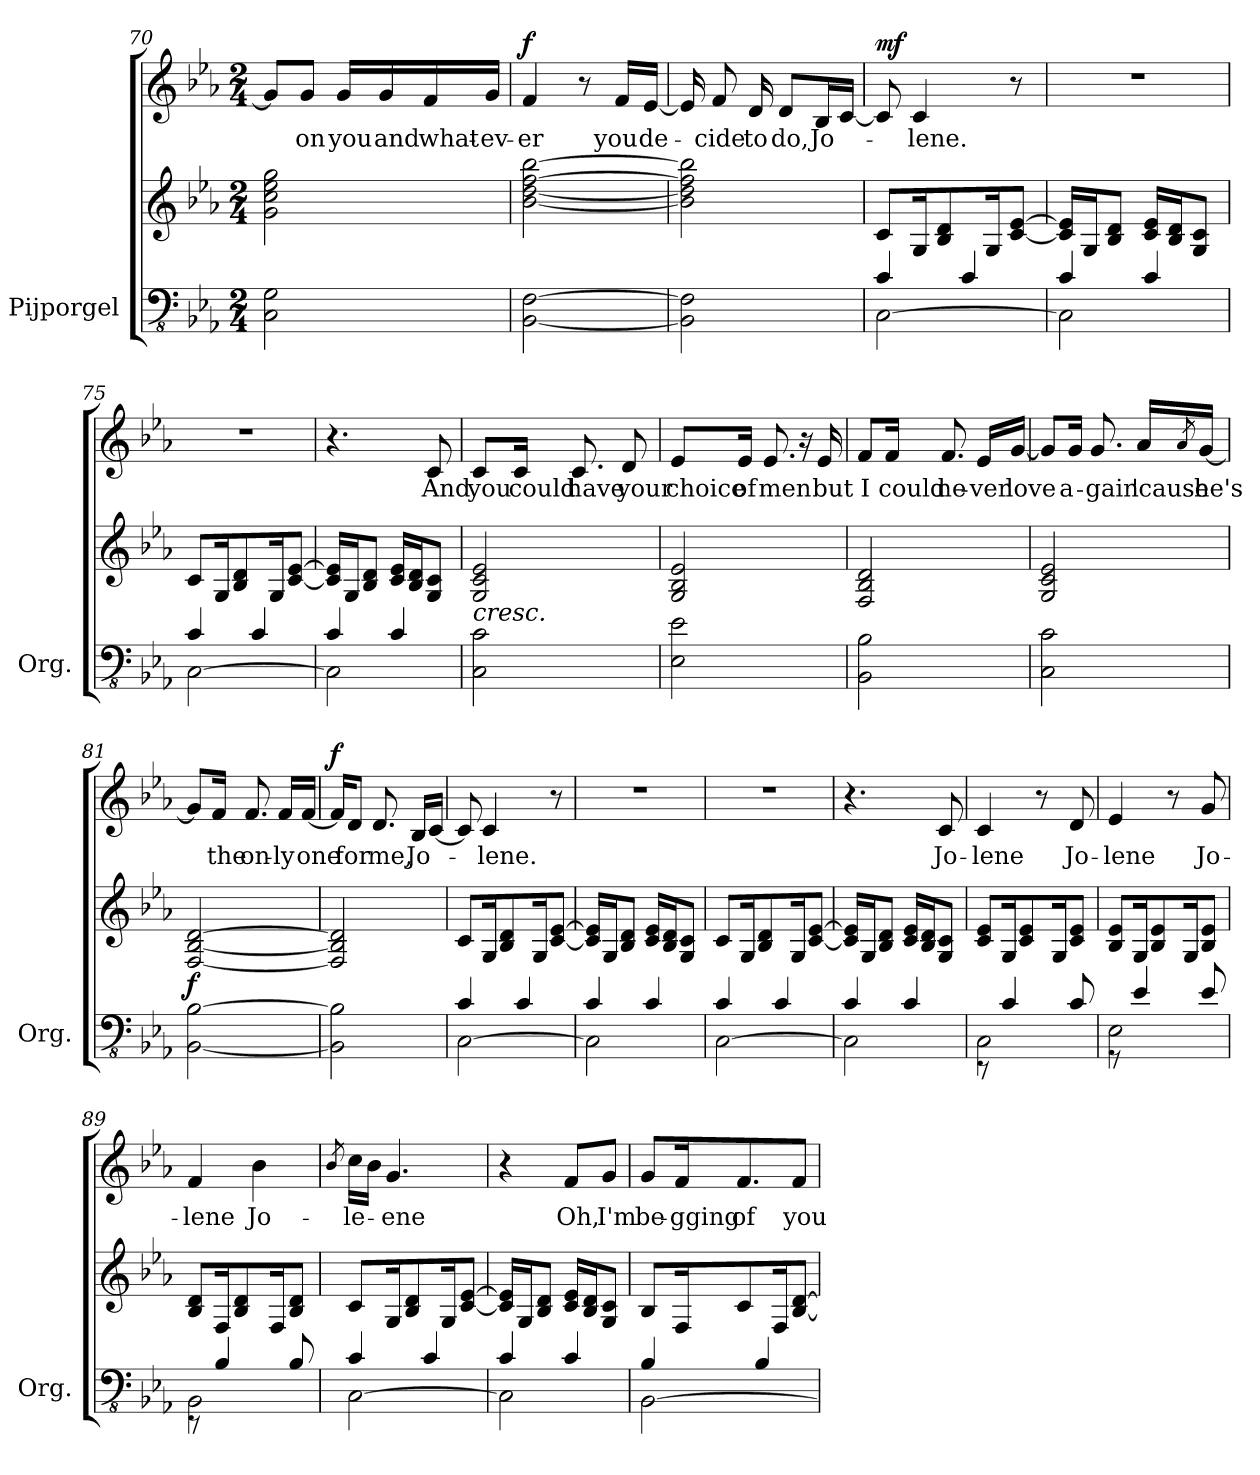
**kern	**kern	**kern	**text	**dynam
*part1	*part1	*part1	*part1	*part1
*staff3	*staff2	*staff1	*staff1	*staff1/2/3
*I"Pijporgel	*	*	*	*
*I'Org.	*	*	*	*
*clefFv4	*clefG2	*clefG2	*	*
*k[b-e-a-]	*k[b-e-a-]	*k[b-e-a-]	*	*
*M2/4	*M2/4	*M2/4	*	*
=70	=70	=70	=70	=70
2CC\ 2GG\	2g\ 2cc\ 2ee-\ 2gg\	8g/L]	.	.
!	!	!	!LO:LY:b	!
.	.	8g/J	on	.
!	!	!	!LO:LY:b	!
.	.	16g/LL	you	.
!	!	!	!LO:LY:b	!
.	.	16g/	and	.
!	!	!	!LO:LY:b	!
.	.	16f/	what-	.
!	!	!	!LO:LY:b	!
.	.	16g/JJ	-ev-	.
=71	=71	=71	=71	=71
!	!	!	!LO:LY:b	!LO:DY:b=2
[2BBB-\ [2FF\	[2b-\ [2dd\ [2ff\ [2bb-\	4f/	-er	f
.	.	8r	.	.
!	!	!	!LO:LY:b	!
.	.	16f/LL	you	.
!	!	!	!LO:LY:b	!
.	.	[16e-/JJ	de-	.
!!LO:LB:g=z
=72	=72	=72	=72	=72
2BBB-\] 2FF\]	2b-\] 2dd\] 2ff\] 2bb-\]	16e-/]	.	.
!	!	!	!LO:LY:b	!
.	.	8f/	-cide	.
!	!	!	!LO:LY:b	!
.	.	16d/	to	.
!	!	!	!LO:LY:b	!
.	.	8d/L	do,	.
!	!	!	!LO:LY:b	!
.	.	16B-/L	Jo-	.
.	.	[16c/JJ	.	.
=73	=73	=73	=73	=73
*^	*	*	*	*
!	!	!	!	!	!LO:DY:b=2
[2CC\	4C/	8c/L	8c/]	.	mf
!	!	!	!	!LO:LY:b	!
.	.	16G/K	4c/	-lene.	.
.	.	8B-/ 8d/	.	.	.
.	4C/	.	.	.	.
.	.	16G/K	.	.	.
.	.	[8c/ [8e-/J	8r	.	.
=74	=74	=74	=74	=74	=74
2CC\]	4C/	16c/] 16e-/]LL	2r	.	.
.	.	16G/J	.	.	.
.	.	8B-/ 8d/J	.	.	.
.	4C/	16c/ 16e-/LL	.	.	.
.	.	16B-/ 16d/J	.	.	.
.	.	8G/ 8c/J	.	.	.
=75	=75	=75	=75	=75	=75
[2CC\	4C/	8c/L	2r	.	.
.	.	16G/K	.	.	.
.	.	8B-/ 8d/	.	.	.
.	4C/	.	.	.	.
.	.	16G/K	.	.	.
.	.	[8c/ [8e-/J	.	.	.
=76	=76	=76	=76	=76	=76
2CC\]	4C/	16c/] 16e-/]LL	4.r	.	.
.	.	16G/J	.	.	.
.	.	8B-/ 8d/J	.	.	.
.	4C/	16c/ 16e-/LL	.	.	.
.	.	16B-/ 16d/J	.	.	.
!	!	!	!	!LO:LY:b	!
.	.	8G/ 8c/J	8c/	And	.
*v	*v	*	*	*	*
!!LO:LB:g=z
=77	=77	=77	=77	=77
!	!LO:TX:b:i:t=cresc.	!	!	!
!	!	!	!LO:LY:b	!
2CC\ 2C\	2G/ 2c/ 2e-/	8c/L	you	.
!	!	!	!LO:LY:b	!
.	.	16c/Jk	could	.
!	!	!	!LO:LY:b	!
.	.	8.c/	have	.
!	!	!	!LO:LY:b	!
.	.	8d/	your	.
=78	=78	=78	=78	=78
!	!	!	!LO:LY:b	!
2EE-\ 2E-\	2G/ 2B-/ 2e-/	8e-/L	choice	.
!	!	!	!LO:LY:b	!
.	.	16e-/Jk	of	.
!	!	!	!LO:LY:b	!
.	.	8.e-/	men	.
.	.	16r	.	.
!	!	!	!LO:LY:b	!
.	.	16e-/	but	.
=79	=79	=79	=79	=79
!	!	!	!LO:LY:b	!
2BBB-\ 2BB-\	2F/ 2B-/ 2d/	8f/L	I	.
!	!	!	!LO:LY:b	!
.	.	16f/Jk	could	.
!	!	!	!LO:LY:b	!
.	.	8.f/	ne-	.
!	!	!	!LO:LY:b	!
.	.	16e-/LL	-ver	.
!	!	!	!LO:LY:b	!
.	.	[16g/JJ	love	.
=80	=80	=80	=80	=80
2CC\ 2C\	2G/ 2c/ 2e-/	8g/L]	.	.
!	!	!	!LO:LY:b	!
.	.	16g/Jk	a-	.
!	!	!	!LO:LY:b	!
.	.	8.g/	-gain	.
!	!	!	!LO:LY:b	!
.	.	16a-/LL	'cause	.
.	.	8qa-/	.	.
!	!	!	!LO:LY:b	!
.	.	[16g/JJ	he's	.
=81	=81	=81	=81	=81
!	!	!	!	!LO:DY:a=3
[2BBB-\ [2BB-\	[2F/ [2B-/ [2d/	8g/L]	.	f
!	!	!	!LO:LY:b	!
.	.	16f/Jk	the	.
!	!	!	!LO:LY:b	!
.	.	8.f/	on-	.
!	!	!	!LO:LY:b	!
.	.	16f/LL	-ly	.
!	!	!	!LO:LY:b	!
.	.	[16f/JJ	one	.
!!LO:PB:g=z
=82	=82	=82	=82	=82
!	!	!	!	!LO:DY:b=2
2BBB-\] 2BB-\]	2F/] 2B-/] 2d/]	16f/KL]	.	f
!	!	!	!LO:LY:b	!
.	.	8d/J	for	.
!	!	!	!LO:LY:b	!
.	.	8.d/	me,	.
!	!	!	!LO:LY:b	!
.	.	16B-/LL	Jo-	.
.	.	[16c/JJ	.	.
=83	=83	=83	=83	=83
*^	*	*	*	*
[2CC\	4C/	8c/L	8c/]	.	.
!	!	!	!	!LO:LY:b	!
.	.	16G/K	4c/	-lene.	.
.	.	8B-/ 8d/	.	.	.
.	4C/	.	.	.	.
.	.	16G/K	.	.	.
.	.	[8c/ [8e-/J	8r	.	.
=84	=84	=84	=84	=84	=84
2CC\]	4C/	16c/] 16e-/]LL	2r	.	.
.	.	16G/J	.	.	.
.	.	8B-/ 8d/J	.	.	.
.	4C/	16c/ 16e-/LL	.	.	.
.	.	16B-/ 16d/J	.	.	.
.	.	8G/ 8c/J	.	.	.
=85	=85	=85	=85	=85	=85
[2CC\	4C/	8c/L	2r	.	.
.	.	16G/K	.	.	.
.	.	8B-/ 8d/	.	.	.
.	4C/	.	.	.	.
.	.	16G/K	.	.	.
.	.	[8c/ [8e-/J	.	.	.
=86	=86	=86	=86	=86	=86
2CC\]	4C/	16c/] 16e-/]LL	4.r	.	.
.	.	16G/J	.	.	.
.	.	8B-/ 8d/J	.	.	.
.	4C/	16c/ 16e-/LL	.	.	.
.	.	16B-/ 16d/J	.	.	.
!	!	!	!	!LO:LY:b	!
.	.	8G/ 8c/J	8c/	Jo-	.
!!LO:LB:g=z
=87	=87	=87	=87	=87	=87
!	!	!	!	!LO:LY:b	!
2CC\	8r	8c/ 8e-/L	4c/	-lene	.
.	4C/	16G/K	.	.	.
.	.	8c/ 8e-/	.	.	.
.	.	.	8r	.	.
.	.	16G/K	.	.	.
!	!	!	!	!LO:LY:b	!
.	8C/	8c/ 8e-/J	8d/	Jo-	.
=88	=88	=88	=88	=88	=88
!	!	!	!	!LO:LY:b	!
2EE-\	8r	8B-/ 8e-/L	4e-/	-lene	.
.	4E-/	16G/K	.	.	.
.	.	8B-/ 8e-/	.	.	.
.	.	.	8r	.	.
.	.	16G/K	.	.	.
!	!	!	!	!LO:LY:b	!
.	8E-/	8B-/ 8e-/J	8g/	Jo-	.
=89	=89	=89	=89	=89	=89
!	!	!	!	!LO:LY:b	!
2BBB-\	8r	8B-/ 8d/L	4f/	-lene	.
.	4BB-/	16F/K	.	.	.
.	.	8B-/ 8d/	.	.	.
!	!	!	!	!LO:LY:b	!
.	.	.	4b-\	Jo-	.
.	.	16F/K	.	.	.
.	8BB-/	8B-/ 8d/J	.	.	.
=90	=90	=90	=90	=90	=90
.	.	.	8qb-/	.	.
!	!	!	!	!LO:LY:b	!
[2CC\	4C/	8c/L	16cc\LL	-le-	.
.	.	.	16b-\JJ	.	.
!	!	!	!	!LO:LY:b	!
.	.	16G/K	4.g/	-ene	.
.	.	8B-/ 8d/	.	.	.
.	4C/	.	.	.	.
.	.	16G/K	.	.	.
.	.	[8c/ [8e-/J	.	.	.
=91	=91	=91	=91	=91	=91
2CC\]	4C/	16c/] 16e-/]LL	4r	.	.
.	.	16G/J	.	.	.
.	.	8B-/ 8d/J	.	.	.
!	!	!	!	!LO:LY:b	!
.	4C/	16c/ 16e-/LL	8f/L	Oh,	.
.	.	16B-/ 16d/J	.	.	.
!	!	!	!	!LO:LY:b	!
.	.	8G/ 8c/J	8g/J	I'm	.
!!LO:LB:g=z
=92	=92	=92	=92	=92	=92
!	!	!	!	!LO:LY:b	!
[2BBB-\	4BB-/	8B-/L	8g/L	be-	.
!	!	!	!	!LO:LY:b	!
.	.	16F/K	16f/K	-gging	.
!	!	!	!	!LO:LY:b	!
.	.	8c/	8.f/	of	.
.	4BB-/	.	.	.	.
.	.	16F/K	.	.	.
!	!	!	!	!LO:LY:b	!
.	.	[8B-/ [8d/J	8f/J	you	.
*v	*v	*	*	*	*
=	=	=	=	=
*-	*-	*-	*-	*-
